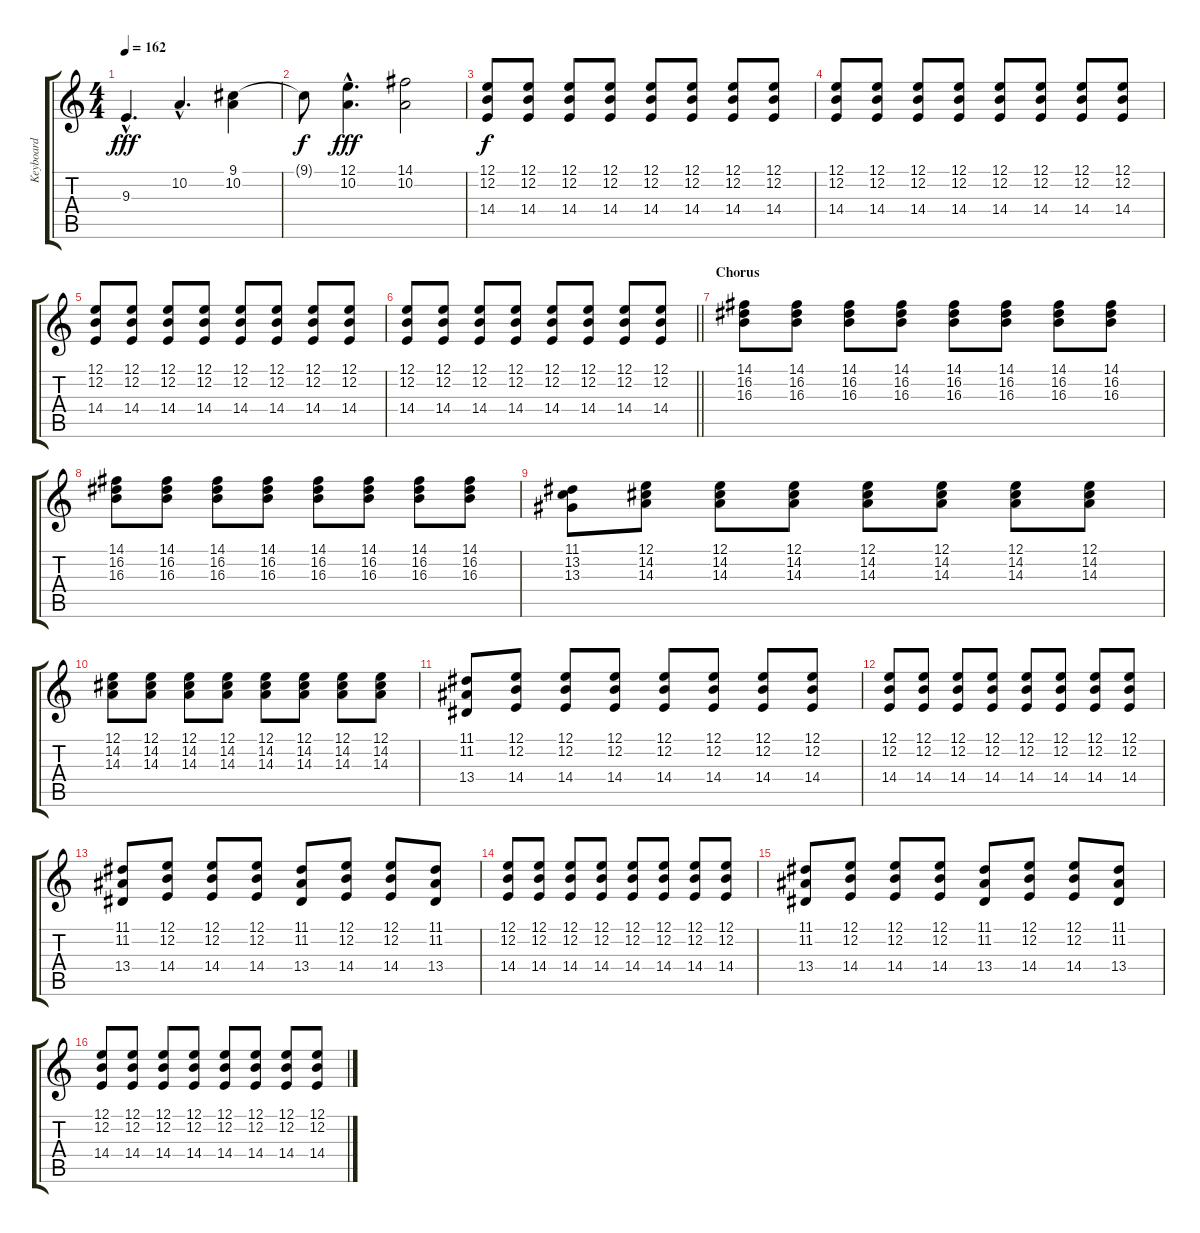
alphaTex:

\track ("Keyboard" "Keyboard") {instrument acousticgrandpiano}
\staff {score tabs}
\tuning (E4 B3 G3 D3 A2 E2) {hide}
\ts (4 4)
\tempo 162
\clef g2
\ks c
9.3{hac}.4{d dy fff} 10.2{hac}.4{d} (9.1 10.2).4 |
9.1{t}.8{dy f} (12.1{hac} 10.2{hac}).4{d dy fff} (14.1 10.2).2 |
(12.1 12.2 14.4).8{dy f} (12.1 12.2 14.4).8 (12.1 12.2 14.4).8 (12.1 12.2 14.4).8 (12.1 12.2 14.4).8 (12.1 12.2 14.4).8 (12.1 12.2 14.4).8 (12.1 12.2 14.4).8 |
(12.1 12.2 14.4).8 (12.1 12.2 14.4).8 (12.1 12.2 14.4).8 (12.1 12.2 14.4).8 (12.1 12.2 14.4).8 (12.1 12.2 14.4).8 (12.1 12.2 14.4).8 (12.1 12.2 14.4).8 |
(12.1 12.2 14.4).8 (12.1 12.2 14.4).8 (12.1 12.2 14.4).8 (12.1 12.2 14.4).8 (12.1 12.2 14.4).8 (12.1 12.2 14.4).8 (12.1 12.2 14.4).8 (12.1 12.2 14.4).8 |
\barLineRight lightlight
(12.1 12.2 14.4).8 (12.1 12.2 14.4).8 (12.1 12.2 14.4).8 (12.1 12.2 14.4).8 (12.1 12.2 14.4).8 (12.1 12.2 14.4).8 (12.1 12.2 14.4).8 (12.1 12.2 14.4).8 |
\section ("" "Chorus")
(14.1 16.2 16.3).8 (14.1 16.2 16.3).8 (14.1 16.2 16.3).8 (14.1 16.2 16.3).8 (14.1 16.2 16.3).8 (14.1 16.2 16.3).8 (14.1 16.2 16.3).8 (14.1 16.2 16.3).8 |
(14.1 16.2 16.3).8 (14.1 16.2 16.3).8 (14.1 16.2 16.3).8 (14.1 16.2 16.3).8 (14.1 16.2 16.3).8 (14.1 16.2 16.3).8 (14.1 16.2 16.3).8 (14.1 16.2 16.3).8 |
(11.1 13.2 13.3).8 (12.1 14.2 14.3).8 (12.1 14.2 14.3).8 (12.1 14.2 14.3).8 (12.1 14.2 14.3).8 (12.1 14.2 14.3).8 (12.1 14.2 14.3).8 (12.1 14.2 14.3).8 |
(12.1 14.2 14.3).8 (12.1 14.2 14.3).8 (12.1 14.2 14.3).8 (12.1 14.2 14.3).8 (12.1 14.2 14.3).8 (12.1 14.2 14.3).8 (12.1 14.2 14.3).8 (12.1 14.2 14.3).8 |
(11.1 11.2 13.4).8 (12.1 12.2 14.4).8 (12.1 12.2 14.4).8 (12.1 12.2 14.4).8 (12.1 12.2 14.4).8 (12.1 12.2 14.4).8 (12.1 12.2 14.4).8 (12.1 12.2 14.4).8 |
(12.1 12.2 14.4).8 (12.1 12.2 14.4).8 (12.1 12.2 14.4).8 (12.1 12.2 14.4).8 (12.1 12.2 14.4).8 (12.1 12.2 14.4).8 (12.1 12.2 14.4).8 (12.1 12.2 14.4).8 |
(11.1 11.2 13.4).8 (12.1 12.2 14.4).8 (12.1 12.2 14.4).8 (12.1 12.2 14.4).8 (11.1 11.2 13.4).8 (12.1 12.2 14.4).8 (12.1 12.2 14.4).8 (11.1 11.2 13.4).8 |
(12.1 12.2 14.4).8 (12.1 12.2 14.4).8 (12.1 12.2 14.4).8 (12.1 12.2 14.4).8 (12.1 12.2 14.4).8 (12.1 12.2 14.4).8 (12.1 12.2 14.4).8 (12.1 12.2 14.4).8 |
(11.1 11.2 13.4).8 (12.1 12.2 14.4).8 (12.1 12.2 14.4).8 (12.1 12.2 14.4).8 (11.1 11.2 13.4).8 (12.1 12.2 14.4).8 (12.1 12.2 14.4).8 (11.1 11.2 13.4).8 |
(12.1 12.2 14.4).8 (12.1 12.2 14.4).8 (12.1 12.2 14.4).8 (12.1 12.2 14.4).8 (12.1 12.2 14.4).8 (12.1 12.2 14.4).8 (12.1 12.2 14.4).8 (12.1 12.2 14.4).8
